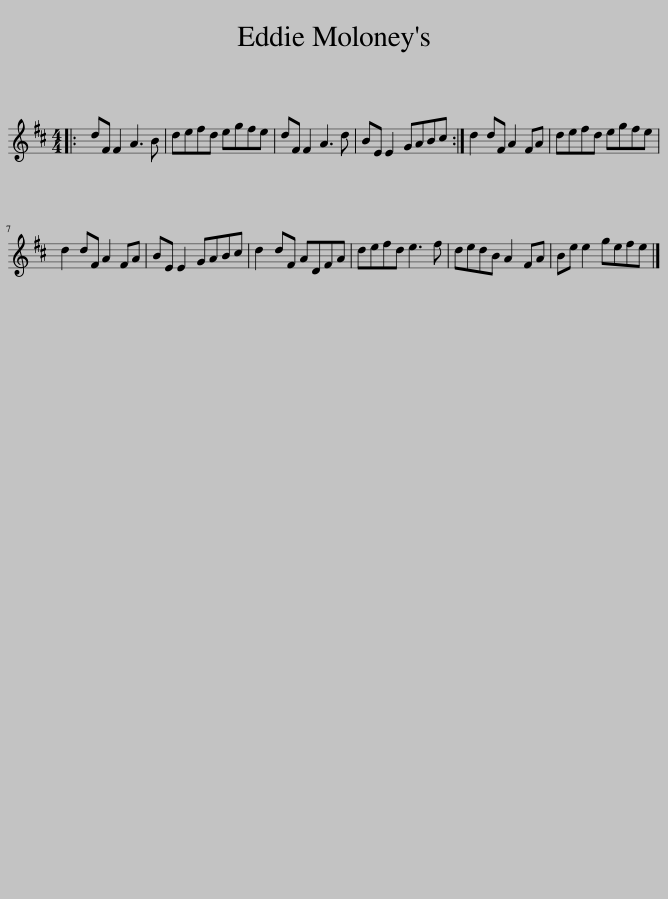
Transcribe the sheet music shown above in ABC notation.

X:1
L:1/8
M:4/4
I:linebreak $
K:D
V:1 treble
V:1
|: dF F2 A3 B | defd egfe | dF F2 A3 d | BE E2 GABc :| d2 dF A2 FA | %5
 defd egfe |$ d2 dF A2 FA | BE E2 GABc | d2 dF ADFA | defd e3 f | %10
 dedB A2 FA | Be e2 gefe |] %12
